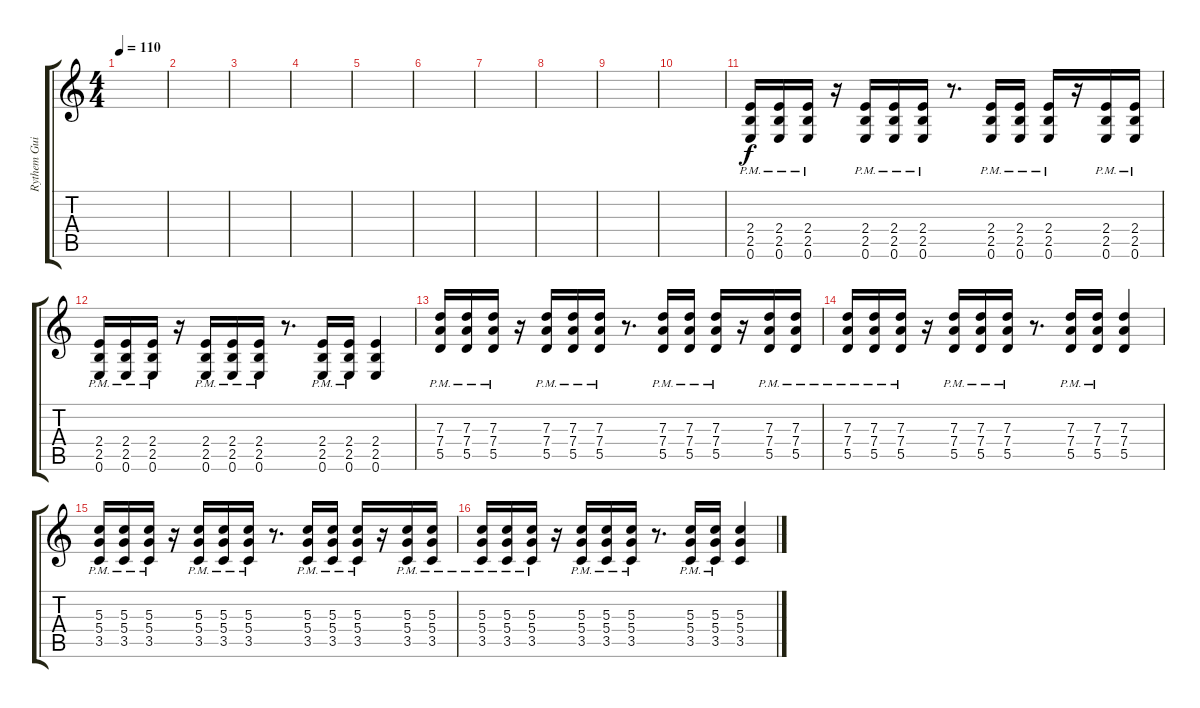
\track ("Rythem Guitar" "Rythem Gui") {instrument distortionguitar}
\staff {score tabs}
\tuning (E4 B3 G3 D3 A2 E2) {hide}
\ts (4 4)
\tempo 110
\clef g2
\ks c
|
|
|
|
|
|
|
|
|
|
(2.4{pm} 2.5{pm} 0.6{pm}).16 (2.4{pm} 2.5{pm} 0.6{pm}).16 (2.4{pm} 2.5{pm} 0.6{pm}).16 r.16 (2.4{pm} 2.5{pm} 0.6{pm}).16 (2.4{pm} 2.5{pm} 0.6{pm}).16 (2.4{pm} 2.5{pm} 0.6{pm}).16 r.8{d} (2.4{pm} 2.5{pm} 0.6{pm}).16 (2.4{pm} 2.5{pm} 0.6{pm}).16 (2.4{pm} 2.5{pm} 0.6{pm}).16 r.16 (2.4{pm} 2.5{pm} 0.6{pm}).16 (2.4{pm} 2.5{pm} 0.6{pm}).16 |
(2.4{pm} 2.5{pm} 0.6{pm}).16 (2.4{pm} 2.5{pm} 0.6{pm}).16 (2.4{pm} 2.5{pm} 0.6{pm}).16 r.16 (2.4{pm} 2.5{pm} 0.6{pm}).16 (2.4{pm} 2.5{pm} 0.6{pm}).16 (2.4{pm} 2.5{pm} 0.6{pm}).16 r.8{d} (2.4{pm} 2.5{pm} 0.6{pm}).16 (2.4{pm} 2.5{pm} 0.6{pm}).16 (2.4 2.5 0.6).4 |
(7.3{pm} 7.4{pm} 5.5{pm}).16 (7.3{pm} 7.4{pm} 5.5{pm}).16 (7.3{pm} 7.4{pm} 5.5{pm}).16 r.16{txt ""} (7.3{pm} 7.4{pm} 5.5{pm}).16 (7.3{pm} 7.4{pm} 5.5{pm}).16 (7.3{pm} 7.4{pm} 5.5{pm}).16 r.8{d} (7.3{pm} 7.4{pm} 5.5{pm}).16 (7.3{pm} 7.4{pm} 5.5{pm}).16 (7.3{pm} 7.4{pm} 5.5{pm}).16 r.16 (7.3{pm} 7.4{pm} 5.5{pm}).16 (7.3{pm} 7.4{pm} 5.5{pm}).16 |
(7.3{pm} 7.4{pm} 5.5{pm}).16 (7.3{pm} 7.4{pm} 5.5{pm}).16 (7.3{pm} 7.4{pm} 5.5{pm}).16 r.16 (7.3{pm} 7.4{pm} 5.5{pm}).16 (7.3{pm} 7.4{pm} 5.5{pm}).16 (7.3{pm} 7.4{pm} 5.5{pm}).16 r.8{d} (7.3{pm} 7.4{pm} 5.5{pm}).16 (7.3{pm} 7.4{pm} 5.5{pm}).16 (7.3 7.4 5.5).4 |
(5.3{pm} 5.4{pm} 3.5{pm}).16 (5.3{pm} 5.4{pm} 3.5{pm}).16 (5.3{pm} 5.4{pm} 3.5{pm}).16 r.16 (5.3{pm} 5.4{pm} 3.5{pm}).16 (5.3{pm} 5.4{pm} 3.5{pm}).16 (5.3{pm} 5.4{pm} 3.5{pm}).16 r.8{d} (5.3{pm} 5.4{pm} 3.5{pm}).16 (5.3{pm} 5.4{pm} 3.5{pm}).16 (5.3{pm} 5.4{pm} 3.5{pm}).16 r.16 (5.3{pm} 5.4{pm} 3.5{pm}).16 (5.3{pm} 5.4{pm} 3.5{pm}).16 |
(5.3{pm} 5.4{pm} 3.5{pm}).16 (5.3{pm} 5.4{pm} 3.5{pm}).16 (5.3{pm} 5.4{pm} 3.5{pm}).16 r.16 (5.3{pm} 5.4{pm} 3.5{pm}).16 (5.3{pm} 5.4{pm} 3.5{pm}).16 (5.3{pm} 5.4{pm} 3.5{pm}).16 r.8{d} (5.3{pm} 5.4{pm} 3.5{pm}).16 (5.3{pm} 5.4{pm} 3.5{pm}).16 (5.3 5.4 3.5).4
